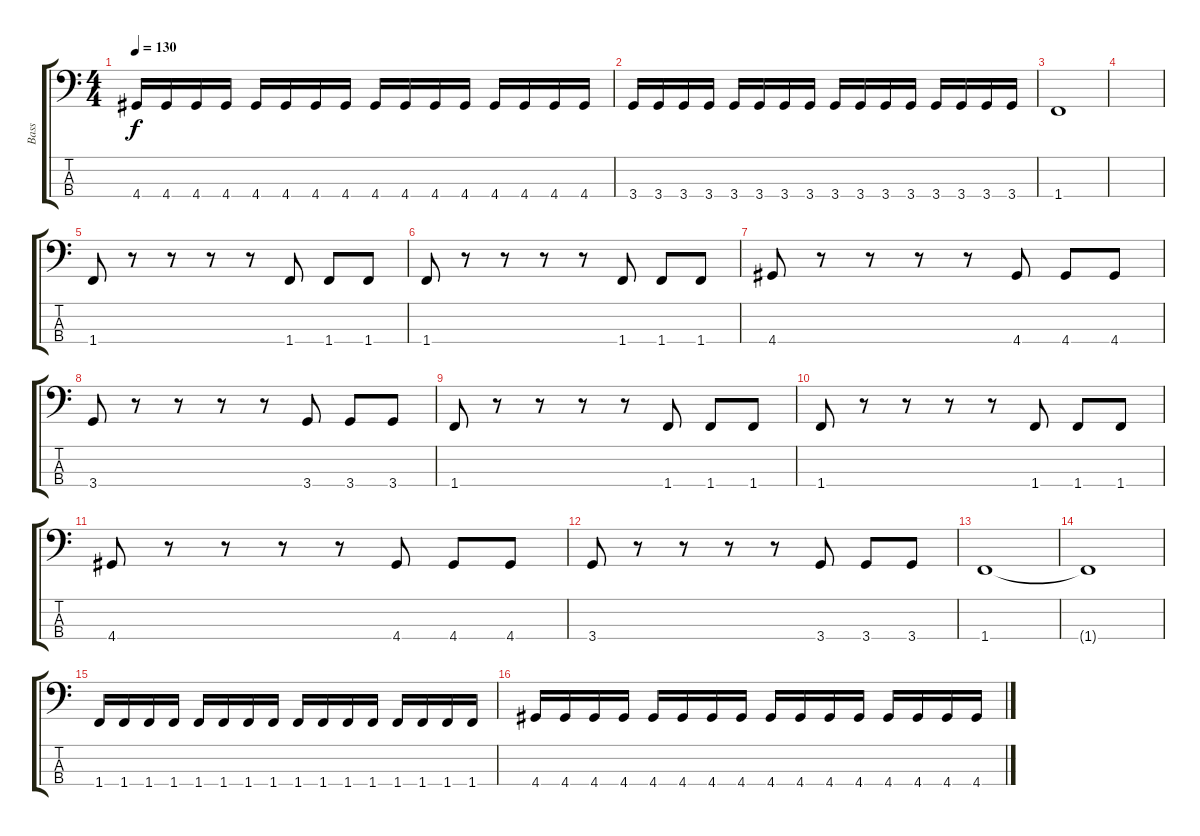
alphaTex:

\track ("Bass" "Bass") {instrument electricbassfinger}
\staff {score tabs}
\tuning (G2 D2 A1 E1) {hide}
\ts (4 4)
\tempo 130
\clef f4
\ks c
4.4.16{dy f} 4.4.16 4.4.16 4.4.16 4.4.16 4.4.16 4.4.16 4.4.16 4.4.16 4.4.16 4.4.16 4.4.16 4.4.16 4.4.16 4.4.16 4.4.16 |
3.4.16 3.4.16 3.4.16 3.4.16 3.4.16 3.4.16 3.4.16 3.4.16 3.4.16 3.4.16 3.4.16 3.4.16 3.4.16 3.4.16 3.4.16 3.4.16 |
1.4.1 |
|
1.4.8 r.8 r.8 r.8 r.8 1.4.8 1.4.8 1.4.8 |
1.4.8 r.8 r.8 r.8 r.8 1.4.8 1.4.8 1.4.8 |
4.4.8 r.8 r.8 r.8 r.8 4.4.8 4.4.8 4.4.8 |
3.4.8 r.8 r.8 r.8 r.8 3.4.8 3.4.8 3.4.8 |
1.4.8 r.8 r.8 r.8 r.8 1.4.8 1.4.8 1.4.8 |
1.4.8 r.8 r.8 r.8 r.8 1.4.8 1.4.8 1.4.8 |
4.4.8 r.8 r.8 r.8 r.8 4.4.8 4.4.8 4.4.8 |
3.4.8 r.8 r.8 r.8 r.8 3.4.8 3.4.8 3.4.8 |
1.4.1 |
1.4{t}.1 |
1.4.16 1.4.16 1.4.16 1.4.16 1.4.16 1.4.16 1.4.16 1.4.16 1.4.16 1.4.16 1.4.16 1.4.16 1.4.16 1.4.16 1.4.16 1.4.16 |
4.4.16 4.4.16 4.4.16 4.4.16 4.4.16 4.4.16 4.4.16 4.4.16 4.4.16 4.4.16 4.4.16 4.4.16 4.4.16 4.4.16 4.4.16 4.4.16
